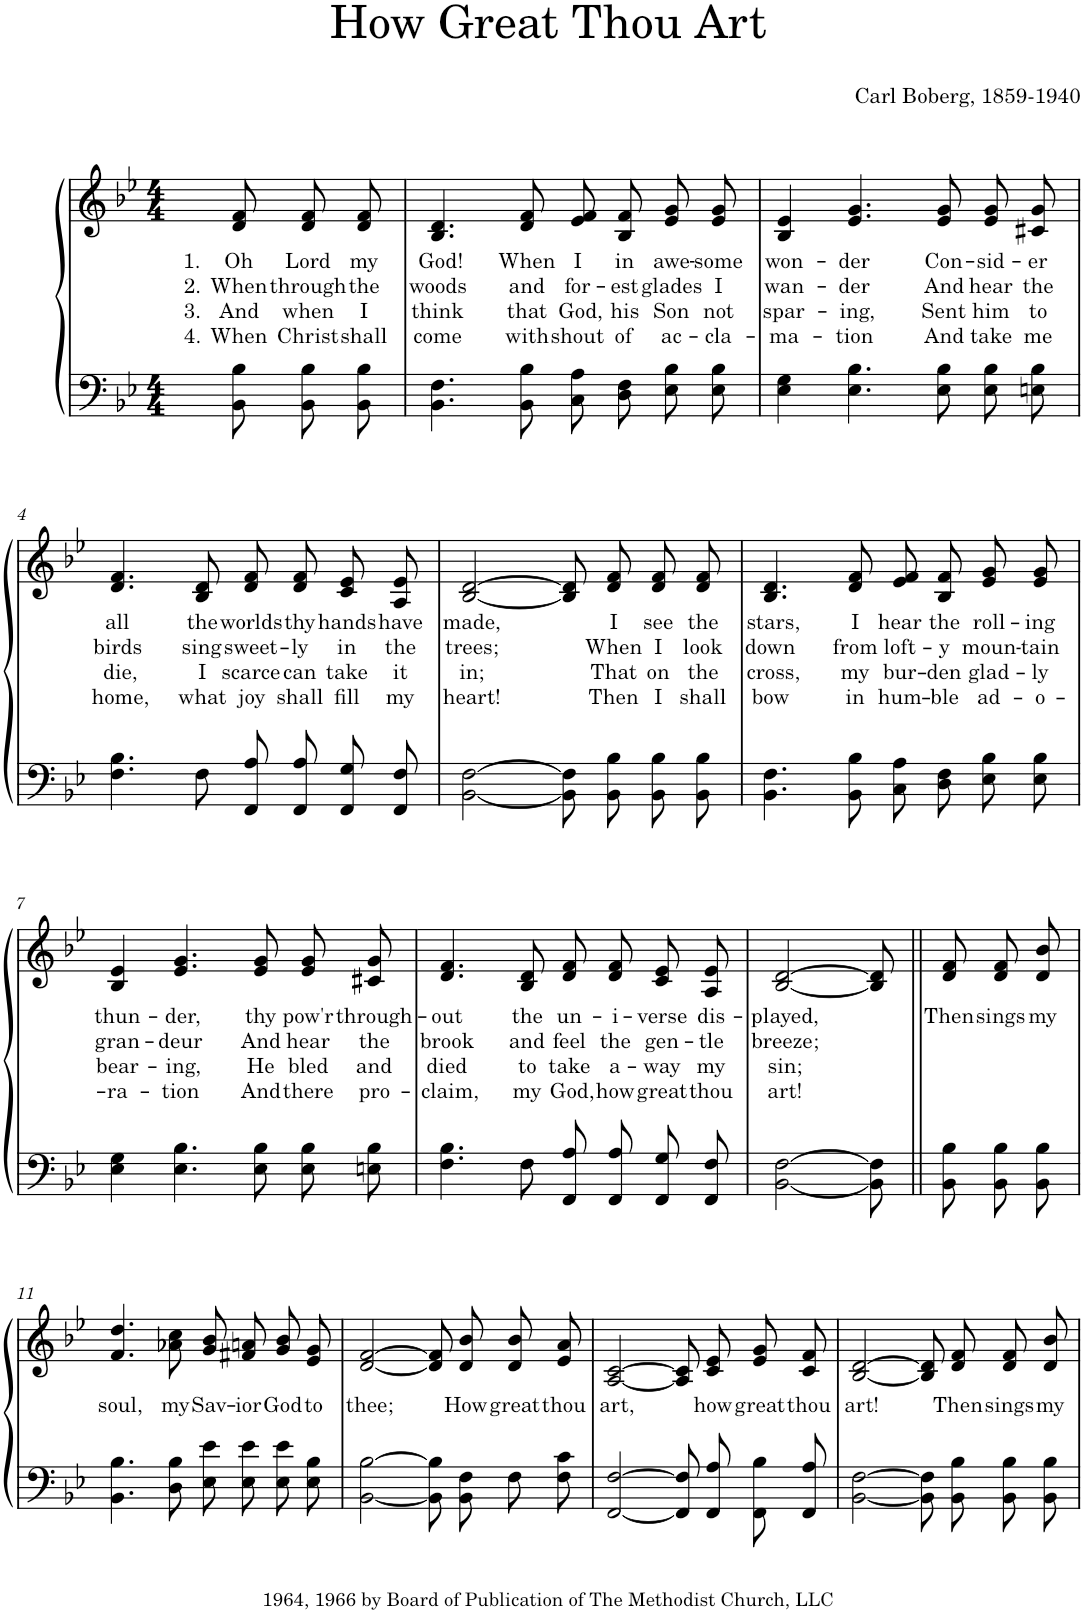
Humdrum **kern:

**kern	**kern	**text	**text	**text	**text
*part1	*part1	*part1	*part1	*part1	*part1
*staff2	*staff1	*staff1	*staff1	*staff1	*staff1
*I"Piano	*	*	*	*	*
*I'Pno.	*	*	*	*	*
*clefF4	*clefG2	*	*	*	*
*k[b-e-]	*k[b-e-]	*	*	*	*
*M4/4	*M4/4	*	*	*	*
=1	=1	=1	=1	=1	=1
!	!	!LO:LY:b	!LO:LY:b	!LO:LY:b	!LO:LY:b
8ryy	8ryy	1.	2.	3.	4.
!	!	!LO:LY:b	!LO:LY:b	!LO:LY:b	!LO:LY:b
8BB-\ 8B-\	8d/ 8f/	Oh	When	And	When
!	!	!LO:LY:b	!LO:LY:b	!LO:LY:b	!LO:LY:b
8BB-\ 8B-\L	8d/ 8f/L	Lord	through	when	Christ
!	!	!LO:LY:b	!LO:LY:b	!LO:LY:b	!LO:LY:b
8BB-\ 8B-\J	8d/ 8f/J	my	the	I	shall
=2	=2	=2	=2	=2	=2
!	!	!LO:LY:b	!LO:LY:b	!LO:LY:b	!LO:LY:b
4.BB-\ 4.F\	4.B-/ 4.d/	God!	woods	think	come
!	!	!LO:LY:b	!LO:LY:b	!LO:LY:b	!LO:LY:b
8BB-\ 8B-\	8d/ 8f/	When	and	that	with
!	!	!LO:LY:b	!LO:LY:b	!LO:LY:b	!LO:LY:b
8C\ 8A\L	8e-/ 8f/L	I	for-	God,	shout
!	!	!LO:LY:b	!LO:LY:b	!LO:LY:b	!LO:LY:b
8D\ 8F\J	8B-/ 8f/J	in	-est	his	of
!	!	!LO:LY:b	!LO:LY:b	!LO:LY:b	!LO:LY:b
8E-\ 8B-\L	8e-/ 8g/L	awe-	glades	Son	ac-
!	!	!LO:LY:b	!LO:LY:b	!LO:LY:b	!LO:LY:b
8E-\ 8B-\J	8e-/ 8g/J	-some	I	not	-cla-
=3	=3	=3	=3	=3	=3
!	!	!LO:LY:b	!LO:LY:b	!LO:LY:b	!LO:LY:b
4E-\ 4G\	4B-/ 4e-/	won-	wan-	spar-	-ma-
!	!	!LO:LY:b	!LO:LY:b	!LO:LY:b	!LO:LY:b
4.E-\ 4.B-\	4.e-/ 4.g/	-der	-der	-ing,	-tion
!	!	!LO:LY:b	!LO:LY:b	!LO:LY:b	!LO:LY:b
8E-\ 8B-\	8e-/ 8g/	Con-	And	Sent	And
!	!	!LO:LY:b	!LO:LY:b	!LO:LY:b	!LO:LY:b
8E-\ 8B-\L	8e-/ 8g/L	-sid-	hear	him	take
!	!	!LO:LY:b	!LO:LY:b	!LO:LY:b	!LO:LY:b
8En\ 8B-\J	8c#X/ 8g/J	-er	the	to	me
!!LO:LB:g=z
=4	=4	=4	=4	=4	=4
!	!	!LO:LY:b	!LO:LY:b	!LO:LY:b	!LO:LY:b
4.F\ 4.B-\	4.d/ 4.f/	all	birds	die,	home,
!	!	!LO:LY:b	!LO:LY:b	!LO:LY:b	!LO:LY:b
8F\	8B-/ 8d/	the	sing	I	what
!	!	!LO:LY:b	!LO:LY:b	!LO:LY:b	!LO:LY:b
8FF/ 8A/L	8d/ 8f/L	worlds	sweet-	scarce	joy
!	!	!LO:LY:b	!LO:LY:b	!LO:LY:b	!LO:LY:b
8FF/ 8A/J	8d/ 8f/J	thy	-ly	can	shall
!	!	!LO:LY:b	!LO:LY:b	!LO:LY:b	!LO:LY:b
8FF/ 8G/L	8c/ 8e-/L	hands	in	take	fill
!	!	!LO:LY:b	!LO:LY:b	!LO:LY:b	!LO:LY:b
8FF/ 8F/J	8A/ 8e-/J	have	the	it	my
=5	=5	=5	=5	=5	=5
!	!	!LO:LY:b	!LO:LY:b	!LO:LY:b	!LO:LY:b
[2BB-\ [2F\	[2B-/ [2d/	made,	trees;	in;	heart!
8BB-]\ 8F]\L	8B-]/ 8d]/L	.	.	.	.
!	!	!LO:LY:b	!LO:LY:b	!LO:LY:b	!LO:LY:b
8BB-\ 8B-\J	8d/ 8f/J	I	When	That	Then
!	!	!LO:LY:b	!LO:LY:b	!LO:LY:b	!LO:LY:b
8BB-\ 8B-\L	8d/ 8f/L	see	I	on	I
!	!	!LO:LY:b	!LO:LY:b	!LO:LY:b	!LO:LY:b
8BB-\ 8B-\J	8d/ 8f/J	the	look	the	shall
=6	=6	=6	=6	=6	=6
!	!	!LO:LY:b	!LO:LY:b	!LO:LY:b	!LO:LY:b
4.BB-\ 4.F\	4.B-/ 4.d/	stars,	down	cross,	bow
!	!	!LO:LY:b	!LO:LY:b	!LO:LY:b	!LO:LY:b
8BB-\ 8B-\	8d/ 8f/	I	from	my	in
!	!	!LO:LY:b	!LO:LY:b	!LO:LY:b	!LO:LY:b
8C\ 8A\L	8e-/ 8f/L	hear	loft-	bur-	hum-
!	!	!LO:LY:b	!LO:LY:b	!LO:LY:b	!LO:LY:b
8D\ 8F\J	8B-/ 8f/J	the	-y	-den	-ble
!	!	!LO:LY:b	!LO:LY:b	!LO:LY:b	!LO:LY:b
8E-\ 8B-\L	8e-/ 8g/L	roll-	moun-	glad-	ad-
!	!	!LO:LY:b	!LO:LY:b	!LO:LY:b	!LO:LY:b
8E-\ 8B-\J	8e-/ 8g/J	-ing	-tain	-ly	-o-
!!LO:LB:g=z
=7	=7	=7	=7	=7	=7
!	!	!LO:LY:b	!LO:LY:b	!LO:LY:b	!LO:LY:b
4E-\ 4G\	4B-/ 4e-/	thun-	gran-	bear-	-ra-
!	!	!LO:LY:b	!LO:LY:b	!LO:LY:b	!LO:LY:b
4.E-\ 4.B-\	4.e-/ 4.g/	-der,	-deur	-ing,	-tion
!	!	!LO:LY:b	!LO:LY:b	!LO:LY:b	!LO:LY:b
8E-\ 8B-\	8e-/ 8g/	thy	And	He	And
!	!	!LO:LY:b	!LO:LY:b	!LO:LY:b	!LO:LY:b
8E-\ 8B-\L	8e-/ 8g/L	pow'r	hear	bled	there
!	!	!LO:LY:b	!LO:LY:b	!LO:LY:b	!LO:LY:b
8En\ 8B-\J	8c#X/ 8g/J	through-	the	and	pro-
=8	=8	=8	=8	=8	=8
!	!	!LO:LY:b	!LO:LY:b	!LO:LY:b	!LO:LY:b
4.F\ 4.B-\	4.d/ 4.f/	-out	brook	died	-claim,
!	!	!LO:LY:b	!LO:LY:b	!LO:LY:b	!LO:LY:b
8F\	8B-/ 8d/	the	and	to	my
!	!	!LO:LY:b	!LO:LY:b	!LO:LY:b	!LO:LY:b
8FF/ 8A/L	8d/ 8f/L	un-	feel	take	God,
!	!	!LO:LY:b	!LO:LY:b	!LO:LY:b	!LO:LY:b
8FF/ 8A/J	8d/ 8f/J	-i-	the	a-	how
!	!	!LO:LY:b	!LO:LY:b	!LO:LY:b	!LO:LY:b
8FF/ 8G/L	8c/ 8e-/L	-verse	gen-	-way	great
!	!	!LO:LY:b	!LO:LY:b	!LO:LY:b	!LO:LY:b
8FF/ 8F/J	8A/ 8e-/J	dis-	-tle	my	thou
=9	=9	=9	=9	=9	=9
!	!	!LO:LY:b	!LO:LY:b	!LO:LY:b	!LO:LY:b
[2BB-\ [2F\	[2B-/ [2d/	-played,	breeze;	sin;	art!
8BB-\] 8F\]	8B-/] 8d/]	.	.	.	.
=10||	=10||	=10||	=10||	=10||	=10||
!	!	!LO:LY:b	!	!	!
8BB-\ 8B-\	8d/ 8f/	Then	.	.	.
!	!	!LO:LY:b	!	!	!
8BB-\ 8B-\L	8d/ 8f/L	sings	.	.	.
!	!	!LO:LY:b	!	!	!
8BB-\ 8B-\J	8d/ 8b-/J	my	.	.	.
!!LO:LB:g=z
=11	=11	=11	=11	=11	=11
!	!	!LO:LY:b	!	!	!
4.BB-\ 4.B-\	4.f/ 4.dd/	soul,	.	.	.
!	!	!LO:LY:b	!	!	!
8D\ 8B-\	8a-X\ 8cc\	my	.	.	.
!	!	!LO:LY:b	!	!	!
8E-\ 8e-\L	8g/ 8b-/L	Sav-	.	.	.
!	!	!LO:LY:b	!	!	!
8E-\ 8e-\J	8f#X/ 8an/J	-ior	.	.	.
!	!	!LO:LY:b	!	!	!
8E-\ 8e-\L	8g/ 8b-/L	God	.	.	.
!	!	!LO:LY:b	!	!	!
8E-\ 8B-\J	8e-/ 8g/J	to	.	.	.
=12	=12	=12	=12	=12	=12
!	!	!LO:LY:b	!	!	!
[2BB-\ [2B-\	[2d/ [2f/	thee;	.	.	.
8BB-]\ 8B-]\L	8d]/ 8f]/L	.	.	.	.
!	!	!LO:LY:b	!	!	!
8BB-\ 8F\J	8d/ 8b-/J	How	.	.	.
!	!	!LO:LY:b	!	!	!
8F\L	8d/ 8b-/L	great	.	.	.
!	!	!LO:LY:b	!	!	!
8F\ 8c\J	8e-/ 8a/J	thou	.	.	.
=13	=13	=13	=13	=13	=13
!	!	!LO:LY:b	!	!	!
[2FF/ [2F/	[2A/ [2c/	art,	.	.	.
8FF]/ 8F]/L	8A]/ 8c]/L	.	.	.	.
!	!	!LO:LY:b	!	!	!
8FF/ 8A/J	8c/ 8e-/J	how	.	.	.
!	!	!LO:LY:b	!	!	!
8FF/ 8B-/L	8e-/ 8g/L	great	.	.	.
!	!	!LO:LY:b	!	!	!
8FF/ 8A/J	8c/ 8f/J	thou	.	.	.
=14	=14	=14	=14	=14	=14
!	!	!LO:LY:b	!	!	!
[2BB-\ [2F\	[2B-/ [2d/	art!	.	.	.
8BB-]\ 8F]\L	8B-]/ 8d]/L	.	.	.	.
!	!	!LO:LY:b	!	!	!
8BB-\ 8B-\J	8d/ 8f/J	Then	.	.	.
!	!	!LO:LY:b	!	!	!
8BB-\ 8B-\L	8d/ 8f/L	sings	.	.	.
!	!	!LO:LY:b	!	!	!
8BB-\ 8B-\J	8d/ 8b-/J	my	.	.	.
=	=	=	=	=	=
*-	*-	*-	*-	*-	*-
